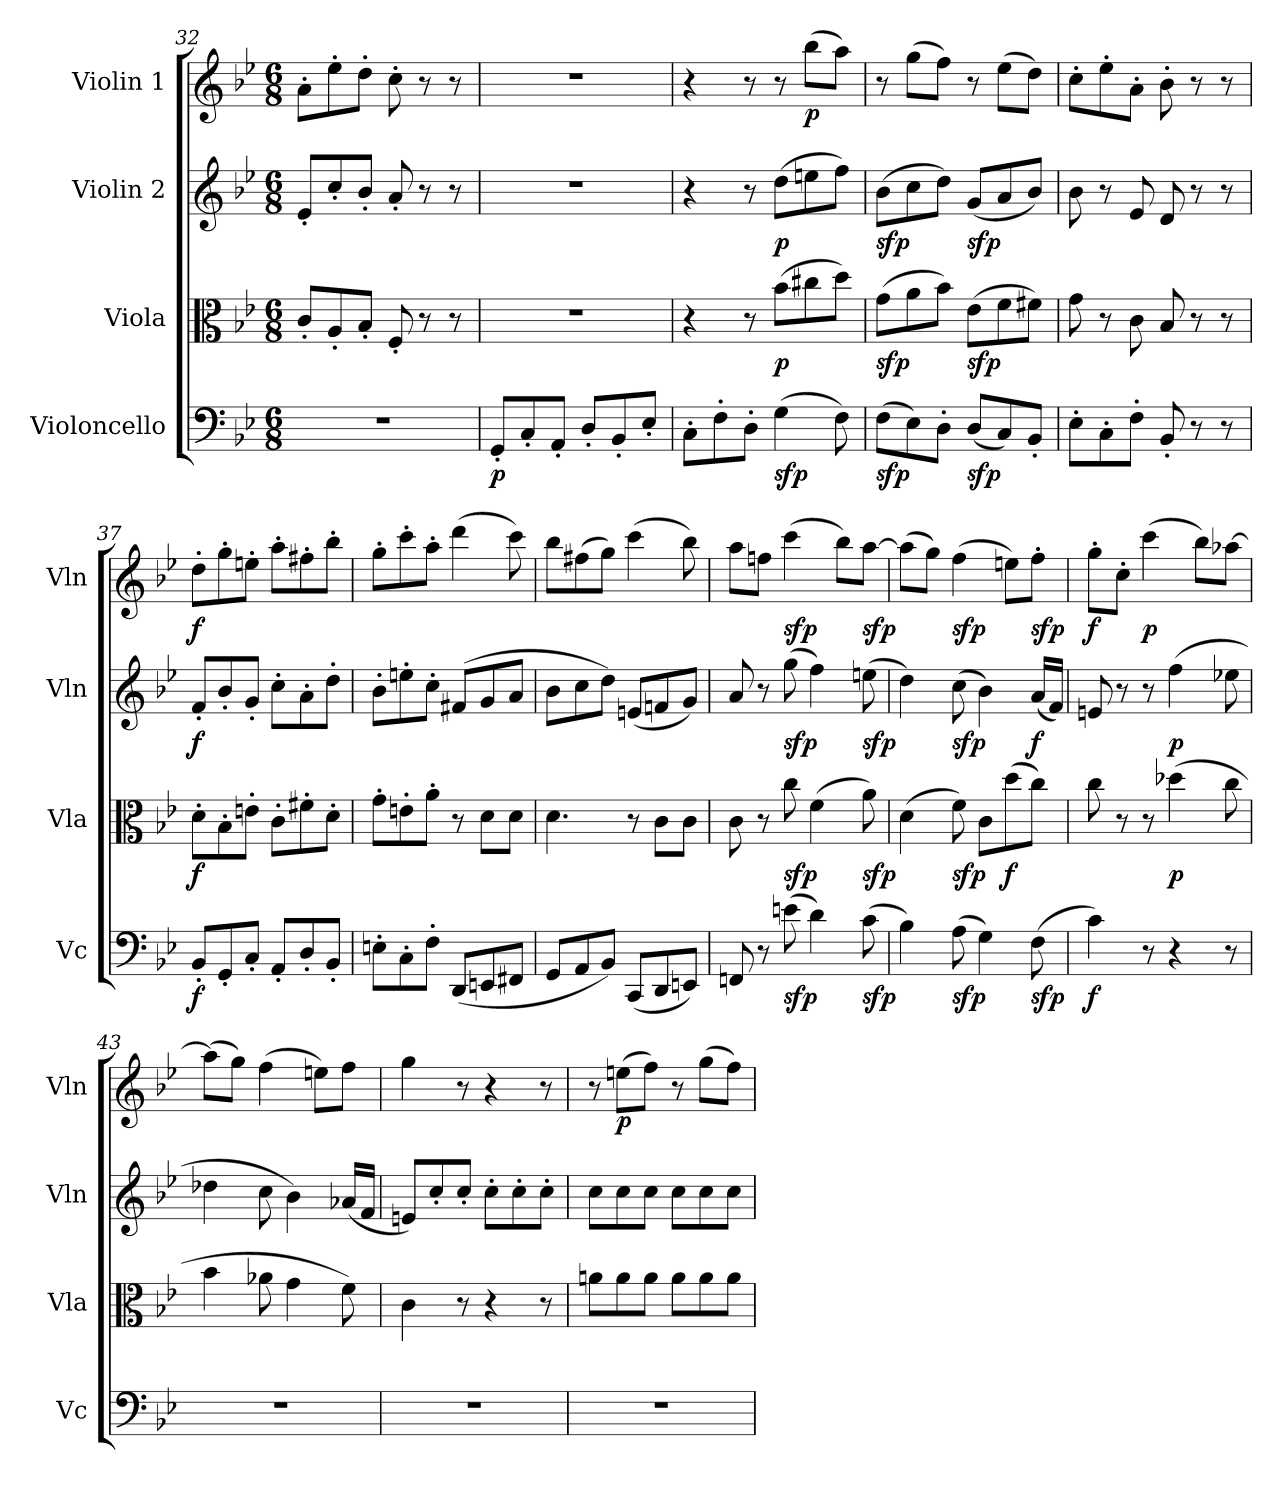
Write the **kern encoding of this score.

**kern	**dynam	**kern	**dynam	**kern	**dynam	**kern	**dynam
*part4	*part4	*part3	*part3	*part2	*part2	*part1	*part1
*staff4	*staff4	*staff3	*staff3	*staff2	*staff2	*staff1	*staff1
*I"Violoncello	*	*I"Viola	*	*I"Violin 2	*	*I"Violin 1	*
*I'Vc	*	*I'Vla	*	*I'Vln	*	*I'Vln	*
*clefF4	*	*clefC3	*	*clefG2	*	*clefG2	*
*k[b-e-]	*	*k[b-e-]	*	*k[b-e-]	*	*k[b-e-]	*
*M6/8	*	*M6/8	*	*M6/8	*	*M6/8	*
=32	=32	=32	=32	=32	=32	=32	=32
2.r	.	8c'/L	.	8e-'/L	.	8a'\L	.
.	.	8A'/	.	8cc'/	.	8ee-'\	.
.	.	8B-'/J	.	8b-'/J	.	8dd'\J	.
.	.	8F'/	.	8a'/	.	8cc'\	.
.	.	8r	.	8r	.	8r	.
.	.	8r	.	8r	.	8r	.
=33	=33	=33	=33	=33	=33	=33	=33
!	!LO:DY:b	!	!	!	!	!	!
8GG'/L	p	2.r	.	2.r	.	2.r	.
8C'/	.	.	.	.	.	.	.
8AA'/J	.	.	.	.	.	.	.
8D'/L	.	.	.	.	.	.	.
8BB-'/	.	.	.	.	.	.	.
8E-'/J	.	.	.	.	.	.	.
=34	=34	=34	=34	=34	=34	=34	=34
8C'\L	.	4r	.	4r	.	4r	.
8F'\	.	.	.	.	.	.	.
8D'\J	.	8r	.	8r	.	8r	.
!	!LO:DY:b	!	!LO:DY:b	!	!LO:DY:b	!	!
(4G\	sfp	(8b-\L	p	(8dd\L	p	8r	.
!	!	!	!	!	!	!	!LO:DY:b
.	.	8cc#X\	.	8een\	.	(8bb-\L	p
8F\)	.	8dd\J)	.	8ff\J)	.	8aa\J)	.
=35	=35	=35	=35	=35	=35	=35	=35
!	!LO:DY:b	!	!LO:DY:b	!	!LO:DY:b	!	!
(8F\L	sfp	(8g\L	sfp	(8b-\L	sfp	8r	.
8E-\)	.	8a\	.	8cc\	.	(8gg\L	.
8D'\J	.	8b-\J)	.	8dd\J)	.	8ff\J)	.
!	!LO:DY:b	!	!LO:DY:b	!	!LO:DY:b	!	!
(8D/L	sfp	(8e-\L	sfp	(8g/L	sfp	8r	.
8C/)	.	8f\	.	8a/	.	(8ee-\L	.
8BB-'/J	.	8f#X\J)	.	8b-/J)	.	8dd\J)	.
=36	=36	=36	=36	=36	=36	=36	=36
8E-'\L	.	8g\	.	8b-\	.	8cc'\L	.
8C'\	.	8r	.	8r	.	8ee-'\	.
8F'\J	.	8c\	.	8e-/	.	8a'\J	.
8BB-'/	.	8B-/	.	8d/	.	8b-'\	.
8r	.	8r	.	8r	.	8r	.
8r	.	8r	.	8r	.	8r	.
!!LO:LB:g=z
=37	=37	=37	=37	=37	=37	=37	=37
!	!LO:DY:b	!	!LO:DY:b	!	!LO:DY:b	!	!LO:DY:b
8BB-'/L	f	8d'\L	f	8f'/L	f	8dd'\L	f
8GG'/	.	8B-'\	.	8b-'/	.	8gg'\	.
8C'/J	.	8en'\J	.	8g'/J	.	8een'\J	.
8AA'/L	.	8c'\L	.	8cc'\L	.	8aa'\L	.
8D'/	.	8f#X'\	.	8a'\	.	8ff#X'\	.
8BB-'/J	.	8d'\J	.	8dd'\J	.	8bb-'\J	.
!!LO:LB:g=z
=38	=38	=38	=38	=38	=38	=38	=38
8En'\L	.	8g'\L	.	8b-'\L	.	8gg'\L	.
8C'\	.	8en'\	.	8een'\	.	8ccc'\	.
8F'\J	.	8a'\J	.	8cc'\J	.	8aa'\J	.
(8DD/L	.	8r	.	(8f#X/L	.	(4ddd\	.
8EEn/	.	8d\L	.	8g/	.	.	.
8FF#X/J	.	8d\J	.	8a/J	.	8ccc\)	.
=39	=39	=39	=39	=39	=39	=39	=39
8GG/L	.	4.d\	.	8b-\L	.	8bb-\L	.
8AA/	.	.	.	8cc\	.	(8ff#X\	.
8BB-/J)	.	.	.	8dd\J)	.	8gg\J)	.
(8CC/L	.	8r	.	(8en/L	.	(4ccc\	.
8DD/	.	8c\L	.	8fn/	.	.	.
8EEn/J)	.	8c\J	.	8g/J)	.	8bb-\)	.
=40	=40	=40	=40	=40	=40	=40	=40
8FFn/	.	8c\	.	8a/	.	8aa\L	.
8r	.	8r	.	8r	.	8ffn\J	.
!	!LO:DY:b	!	!LO:DY:b	!	!LO:DY:b	!	!LO:DY:b
(8en\	sfp	8cc\	sfp	(8gg\	sfp	(4ccc\	sfp
4d\)	.	(4f\	.	4ff\)	.	.	.
.	.	.	.	.	.	8bb-\L)	.
!	!LO:DY:b	!	!LO:DY:b	!	!LO:DY:b	!	!LO:DY:b
(8c\	sfp	8a\)	sfp	(8een\	sfp	[8aa\J	sfp
=41	=41	=41	=41	=41	=41	=41	=41
4B-\)	.	(4d\	.	4dd\)	.	(8aa\L]	.
.	.	.	.	.	.	8gg\J)	.
!	!LO:DY:b	!	!LO:DY:b	!	!LO:DY:b	!	!LO:DY:b
(8A\	sfp	8f\)	sfp	(8cc\	sfp	(4ff\	sfp
4G\)	.	8c\L	.	4b-\)	.	.	.
!	!	!	!LO:DY:b	!	!	!	!
.	.	(8dd\	f	.	.	8een\L)	.
!	!LO:DY:b	!	!	!	!LO:DY:b	!	!LO:DY:b
(8F\	sfp	8cc\J)	.	(16a/LL	f	8ff'\J	sfp
.	.	.	.	16f/JJ)	.	.	.
=42	=42	=42	=42	=42	=42	=42	=42
!	!LO:DY:b	!	!	!	!	!	!LO:DY:b
4c\)	f	8cc\	.	8en/	.	8gg'\L	f
.	.	8r	.	8r	.	8cc'\J	.
!	!	!	!	!	!	!	!LO:DY:b
8r	.	8r	.	8r	.	(4ccc\	p
!	!	!	!LO:DY:b	!	!LO:DY:b	!	!
4r	.	(4dd-X\	p	(4ff\	p	.	.
.	.	.	.	.	.	8bb-\L)	.
8r	.	8cc\	.	8ee-X\	.	[8aa-X\J	.
=43	=43	=43	=43	=43	=43	=43	=43
2.r	.	4b-\	.	4dd-X\	.	(8aa-\L]	.
.	.	.	.	.	.	8gg\J)	.
.	.	8a-X\	.	8cc\	.	(4ff\	.
.	.	4g\	.	4b-\)	.	.	.
.	.	.	.	.	.	8een\L)	.
.	.	8f\)	.	(16a-X/LL	.	8ff\J	.
.	.	.	.	16f/JJ	.	.	.
=44	=44	=44	=44	=44	=44	=44	=44
2.r	.	4c\	.	8en/L)	.	4gg\	.
.	.	.	.	8cc'/	.	.	.
.	.	8r	.	8cc'/J	.	8r	.
.	.	4r	.	8cc'\L	.	4r	.
.	.	.	.	8cc'\	.	.	.
.	.	8r	.	8cc'\J	.	8r	.
!!LO:LB:g=z
=45	=45	=45	=45	=45	=45	=45	=45
2.r	.	8an\L	.	8cc\L	.	8r	.
!	!	!	!	!	!	!	!LO:DY:b
.	.	8a\	.	8cc\	.	(8een\L	p
.	.	8a\J	.	8cc\J	.	8ff\J)	.
.	.	8a\L	.	8cc\L	.	8r	.
.	.	8a\	.	8cc\	.	(8gg\L	.
.	.	8a\J	.	8cc\J	.	8ff\J)	.
=	=	=	=	=	=	=	=
*-	*-	*-	*-	*-	*-	*-	*-
